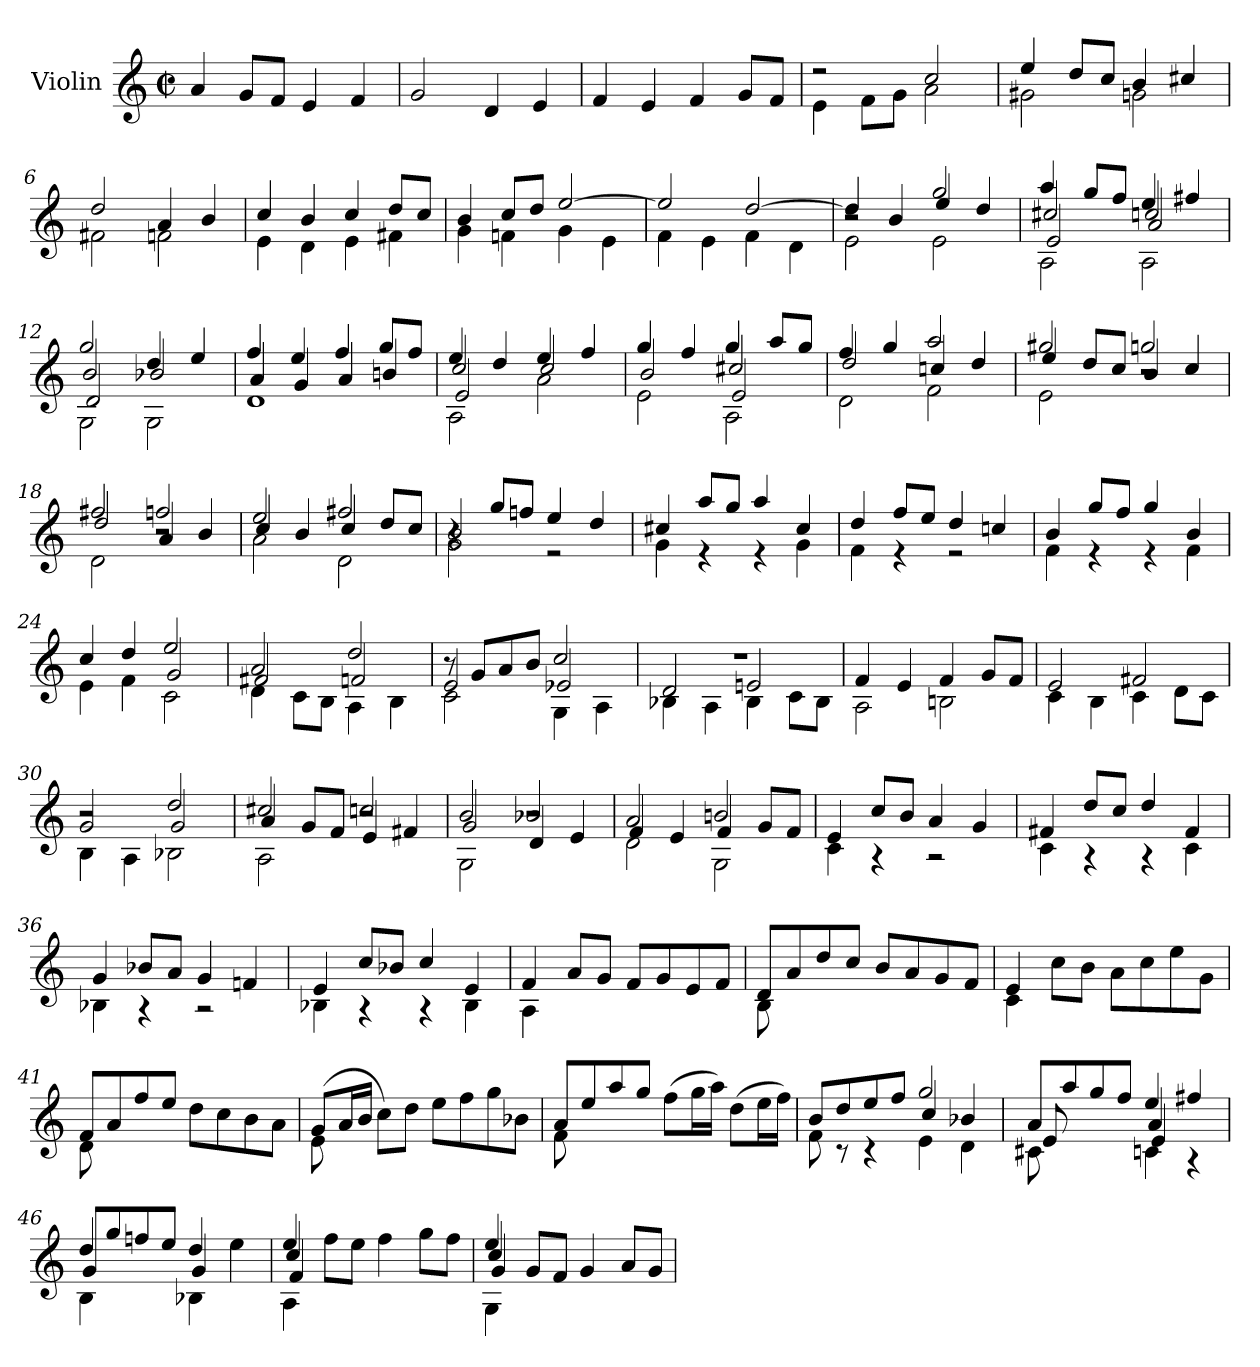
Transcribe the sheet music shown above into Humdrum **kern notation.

**kern
*part1
*staff1
*I"Violin
*I'Vln.
*clefG2
*k[]
*M2/2
*met(c|)
=1
4a/
8g/L
8f/J
4e/
4f/
=2
2g/
4d/
4e/
=3
4f/
4e/
4f/
8g/L
8f/J
=4
*^
2r	4e\
.	8f\L
.	8g\J
2cc/	2a\
=5	=5
4ee/	2g#X\
8dd/L	.
8cc/J	.
4b/	2gn\
4cc#X/	.
=6	=6
2dd/	2f#X\
4a/	2fn\
4b/	.
=7	=7
4cc/	4e\
4b/	4d\
4cc/	4e\
8dd/L	4f#X\
8cc/J	.
=8	=8
4b/	4g\
8cc/L	4fn\
8dd/J	.
[2ee/	4g\
.	4e\
=9	=9
2ee/]	4f\
.	4e\
[2dd/	4f\
.	4d\
=10	=10
*	*^
2r	2e\	4dd/]
.	.	4b/
2gg/	2e\	4ee/
.	.	4dd/
=11	=11	=11
*	*	*^
4aa/	2A\	2cc#X/	2e/
8gg/L	.	.	.
8ff/J	.	.	.
4ee/	2A\	2ccn/	2a/
4ff#X/	.	.	.
=12	=12	=12	=12
2gg/	2G\	2b/	2d/
4dd/	2G\	2b-X/	2ryy
4ee/	.	.	.
*	*	*v	*v
=13	=13	=13
4ff/	1d	4a/
4ee/	.	4g/
4ff/	.	4a/
8gg/L	.	4bn/
8ff/J	.	.
=14	=14	=14
*	*	*^
4ee/	2A\	2cc/	2e/
4dd/	.	.	.
4ee/	2a\	2cc/	2ryy
4ff/	.	.	.
=15	=15	=15	=15
4gg/	2e\	2b/	2ryy
4ff/	.	.	.
4gg/	2A\	2cc#X/	2e/
8aa/L	.	.	.
8gg/J	.	.	.
*	*	*v	*v
=16	=16	=16
4ff/	2d\	2dd/
4gg/	.	.
2aa/	2f\	4ccn/
.	.	4dd/
=17	=17	=17
2gg#X/	2e\	4ee/
.	.	8dd/L
.	.	8cc/J
2ggn/	2r	4b/
.	.	4cc/
=18	=18	=18
2ff#X/	2d\	2dd/
2ffn/	2r	4a/
.	.	4b/
=19	=19	=19
2ee/	2a\	4cc/
.	.	4b/
2ff#X/	2d\	4cc/
.	.	8dd/L
.	.	8cc/J
=20	=20	=20
4r	2g\	2b/
8gg/L	.	.
8ffn/J	.	.
4ee/	2r	2ryy
4dd/	.	.
*	*v	*v
=21	=21
4cc#X/	4g\
8aa/L	4r
8gg/J	.
4aa/	4r
4cc#/	4g\
=22	=22
4dd/	4f\
8ff/L	4r
8ee/J	.
4dd/	2r
4ccn/	.
=23	=23
4b/	4f\
8gg/L	4r
8ff/J	.
4gg/	4r
4b/	4f\
=24	=24
*	*^
4cc/	4e\	2ryy
4dd/	4f\	.
2ee/	2c\	2g/
=25	=25	=25
2a/	4d\	2f#X/
.	8c\L	.
.	8B\J	.
2dd/	4A\	2fn/
.	4B\	.
=26	=26	=26
8r	2c\	2e/
8g/L	.	.
8a/	.	.
8b/J	.	.
2cc/	4G\	2e-X/
.	4A\	.
=27	=27	=27
1r	4B-X\	2d/
.	4A\	.
.	4B-\	2en/
.	8c\L	.
.	8B-\J	.
*	*v	*v
=28	=28
4f/	2A\
4e/	.
4f/	2Bn\
8g/L	.
8f/J	.
=29	=29
2e/	4c\
.	4B\
2f#X/	4c\
.	8d\L
.	8c\J
=30	=30
*	*^
2r	4B\	2g/
.	4A\	.
2dd/	2B-X\	2g/
=31	=31	=31
2cc#X/	2A\	4a/
.	.	8g/L
.	.	8f/J
2ccn/	2r	4e/
.	.	4f#X/
=32	=32	=32
2b/	2G\	2g/
2b-X/	2r	4d/
.	.	4e/
=33	=33	=33
2a/	2d\	4f/
.	.	4e/
2bn/	2G\	4f/
.	.	8g/L
.	.	8f/J
*	*v	*v
=34	=34
4e/	4c\
8cc/L	4r
8b/J	.
4a/	2r
4g/	.
=35	=35
4f#X/	4c\
8dd/L	4r
8cc/J	.
4dd/	4r
4f#/	4c\
=36	=36
4g/	4B-X\
8b-X/L	4r
8a/J	.
4g/	2r
4fn/	.
=37	=37
4e/	4B-X\
8cc/L	4r
8b-X/J	.
4cc/	4r
4e/	4B-\
=38	=38
4f/	4A\
8a/L	4ryy
8g/J	.
8f/L	2ryy
8g/	.
8e/	.
8f/J	.
=39	=39
8d/L	8B\
8a/	8ryy
8dd/	4ryy
8cc/J	.
8b/L	2ryy
8a/	.
8g/	.
8f/J	.
=40	=40
4e/	4c\
8cc\L	4ryy
8b\J	.
8a\L	2ryy
8cc\	.
8ee\	.
8g\J	.
=41	=41
8f/L	8d\
8a/	8ryy
8ff/	4ryy
8ee/J	.
8dd\L	2ryy
8cc\	.
8b\	.
8a\J	.
=42	=42
(>8g/L	8e\
16a/L	8ryy
16b/JJ	.
8cc\L)	4ryy
8dd\J	.
8ee\L	2ryy
8ff\	.
8gg\	.
8b-X\J	.
=43	=43
8a/L	8f\
8ee/	8ryy
8aa/	4ryy
8gg/J	.
(>8ff\L	2ryy
16gg\L	.
16aa\JJ)	.
(>8dd\L	.
16ee\L	.
16ff\JJ)	.
=44	=44
*	*^
8b/L	8f\	2ryy
8dd/	8r	.
8ee/	4r	.
8ff/J	.	.
2gg/	4e\	4cc/
.	4d\	4b-X/
=45	=45	=45
*	*	*^
8a/L	8c#X\	8e/	2ryy
8aa/	8ryy	8ryy	.
8gg/	4ryy	4ryy	.
8ff/J	.	.	.
4ee/	4cn\	4a/	4e/
4ff#X/	4r	4ryy	4ryy
*	*	*v	*v
=46	=46	=46
4dd/	4B\	8g/L
.	.	8gg/
4ryy	4ryy	8ffn/
.	.	8ee/J
4dd/	4B-X\	4g/
4ee\	4ryy	4ryy
=47	=47	=47
*	*	*^
4ee/	4A\	4cc/	4f/
8ff\L	4ryy	4ryy	4ryy
8ee\J	.	.	.
4ff\	2ryy	2ryy	2ryy
8gg\L	.	.	.
8ff\J	.	.	.
=48	=48	=48	=48
4ee/	4G\	4cc/	4g/
8g/L	4ryy	4ryy	4ryy
8f/J	.	.	.
4g/	2ryy	2ryy	2ryy
8a/L	.	.	.
8g/J	.	.	.
*v	*v	*v	*v
=
*-
